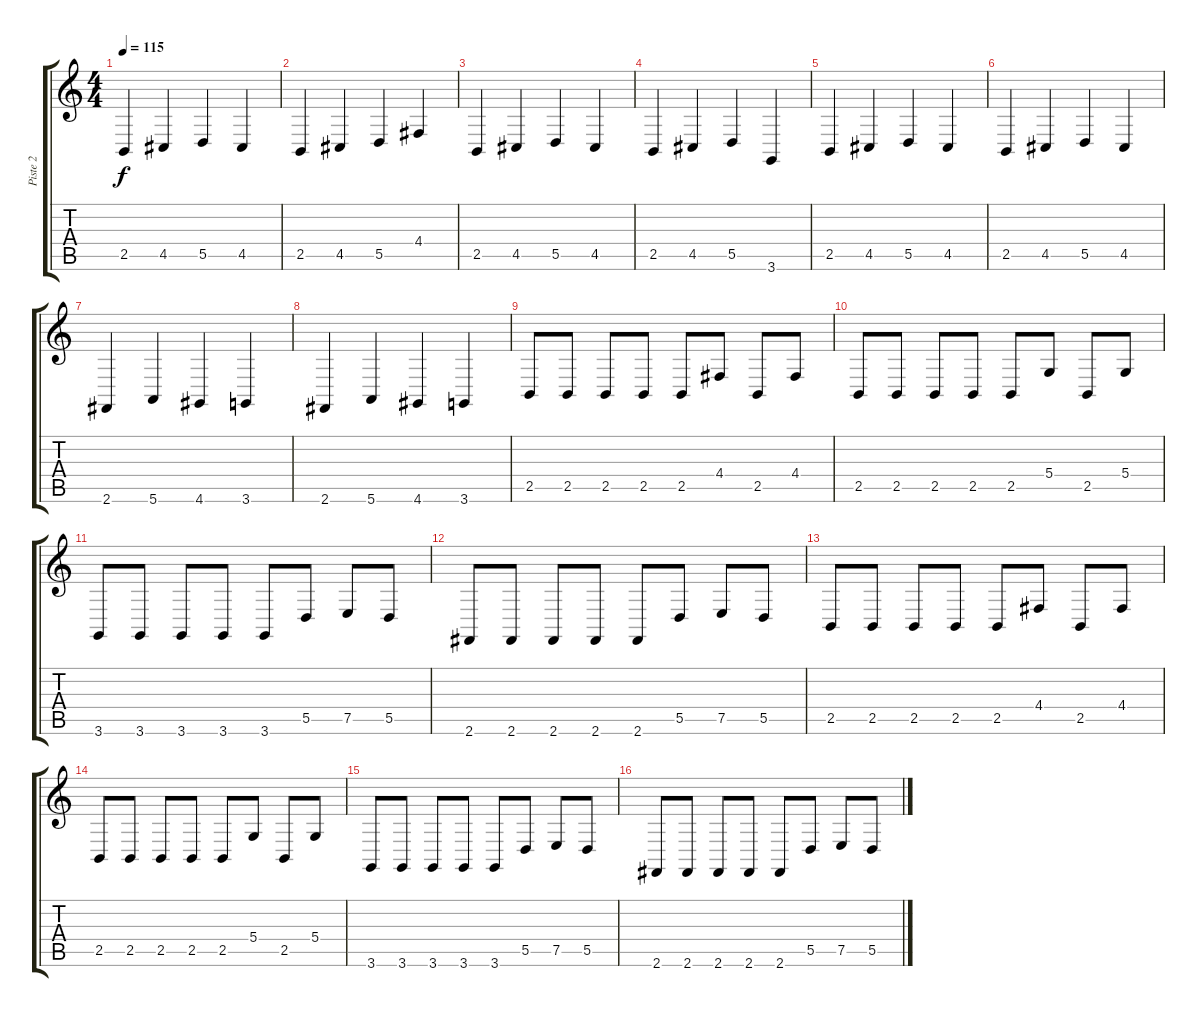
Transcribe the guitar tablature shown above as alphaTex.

\track ("Piste 2" "Piste 2") {instrument fx4atmosphere}
\staff {score tabs}
\tuning (E4 B3 G3 D3 A2 E2) {hide}
\ts (4 4)
\tempo 115
\clef g2
\ks c
2.5.4{dy f} 4.5.4 5.5.4 4.5.4 |
2.5.4 4.5.4 5.5.4 4.4.4 |
2.5.4 4.5.4 5.5.4 4.5.4 |
2.5.4 4.5.4 5.5.4 3.6.4 |
2.5.4 4.5.4 5.5.4 4.5.4 |
2.5.4 4.5.4 5.5.4 4.5.4 |
2.6.4 5.6.4 4.6.4 3.6.4 |
2.6.4 5.6.4 4.6.4 3.6.4 |
2.5.8 2.5.8 2.5.8 2.5.8 2.5.8 4.4.8 2.5.8 4.4.8 |
2.5.8 2.5.8 2.5.8 2.5.8 2.5.8 5.4.8 2.5.8 5.4.8 |
3.6.8 3.6.8 3.6.8 3.6.8 3.6.8 5.5.8 7.5.8 5.5.8 |
2.6.8 2.6.8 2.6.8 2.6.8 2.6.8 5.5.8 7.5.8 5.5.8 |
2.5.8 2.5.8 2.5.8 2.5.8 2.5.8 4.4.8 2.5.8 4.4.8 |
2.5.8 2.5.8 2.5.8 2.5.8 2.5.8 5.4.8 2.5.8 5.4.8 |
3.6.8 3.6.8 3.6.8 3.6.8 3.6.8 5.5.8 7.5.8 5.5.8 |
2.6.8 2.6.8 2.6.8 2.6.8 2.6.8 5.5.8 7.5.8 5.5.8
